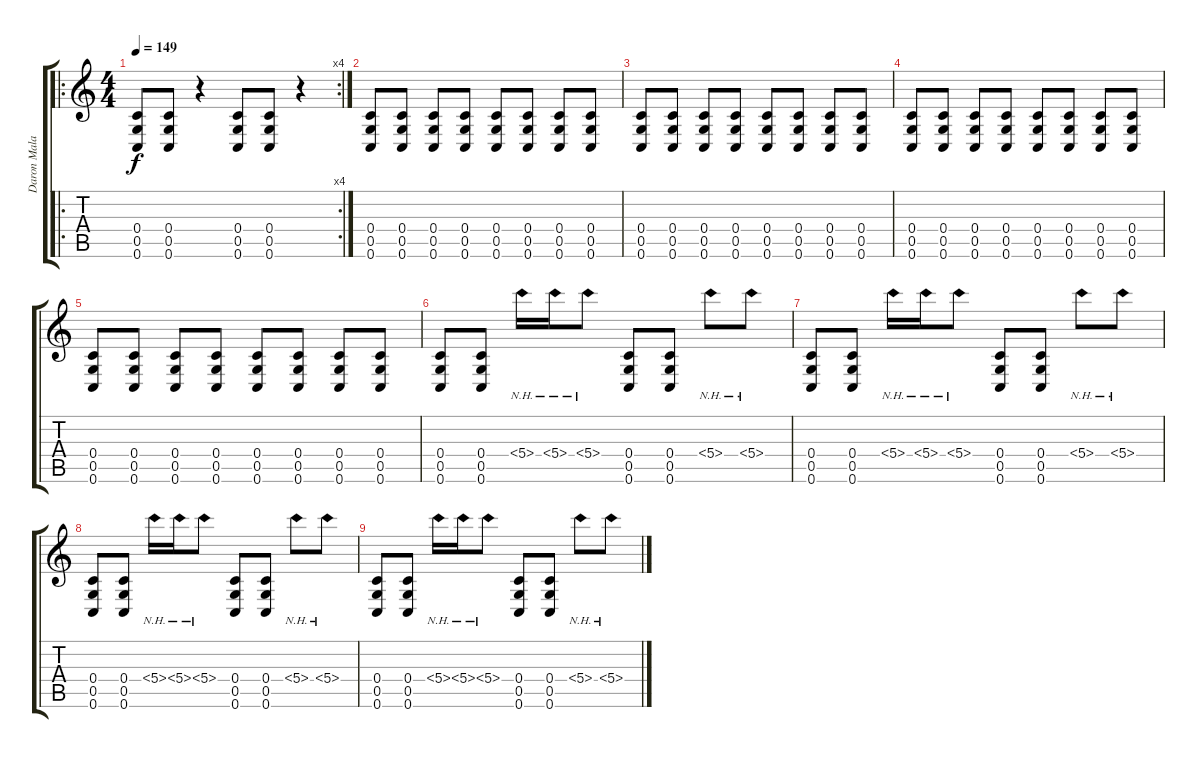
\track ("Daron Malakian (Distortion)" "Daron Mala") {instrument distortionguitar}
\staff {score tabs}
\tuning (D4 A3 F3 C3 G2 C2) {hide}
\ro
\rc 4
\ts (4 4)
\tempo 149
\clef g2
\ks c
(0.4 0.5 0.6).8{dy f instrument distortionguitar} (0.4 0.5 0.6).8 r.4 (0.4 0.5 0.6).8 (0.4 0.5 0.6).8 r.4 |
(0.4 0.5 0.6).8 (0.4 0.5 0.6).8 (0.4 0.5 0.6).8 (0.4 0.5 0.6).8 (0.4 0.5 0.6).8 (0.4 0.5 0.6).8 (0.4 0.5 0.6).8 (0.4 0.5 0.6).8 |
(0.4 0.5 0.6).8 (0.4 0.5 0.6).8 (0.4 0.5 0.6).8 (0.4 0.5 0.6).8 (0.4 0.5 0.6).8 (0.4 0.5 0.6).8 (0.4 0.5 0.6).8 (0.4 0.5 0.6).8 |
(0.4 0.5 0.6).8 (0.4 0.5 0.6).8 (0.4 0.5 0.6).8 (0.4 0.5 0.6).8 (0.4 0.5 0.6).8 (0.4 0.5 0.6).8 (0.4 0.5 0.6).8 (0.4 0.5 0.6).8 |
(0.4 0.5 0.6).8 (0.4 0.5 0.6).8 (0.4 0.5 0.6).8 (0.4 0.5 0.6).8 (0.4 0.5 0.6).8 (0.4 0.5 0.6).8 (0.4 0.5 0.6).8 (0.4 0.5 0.6).8 |
(0.4 0.5 0.6).8 (0.4 0.5 0.6).8 5.4{nh}.16 5.4{nh}.16 5.4{nh}.8 (0.4 0.5 0.6).8 (0.4 0.5 0.6).8 5.4{nh}.8 5.4{nh}.8 |
(0.4 0.5 0.6).8 (0.4 0.5 0.6).8 5.4{nh}.16 5.4{nh}.16 5.4{nh}.8 (0.4 0.5 0.6).8 (0.4 0.5 0.6).8 5.4{nh}.8 5.4{nh}.8 |
(0.4 0.5 0.6).8 (0.4 0.5 0.6).8 5.4{nh}.16 5.4{nh}.16 5.4{nh}.8 (0.4 0.5 0.6).8 (0.4 0.5 0.6).8 5.4{nh}.8 5.4{nh}.8 |
(0.4 0.5 0.6).8 (0.4 0.5 0.6).8 5.4{nh}.16 5.4{nh}.16 5.4{nh}.8 (0.4 0.5 0.6).8 (0.4 0.5 0.6).8 5.4{nh}.8 5.4{nh}.8
